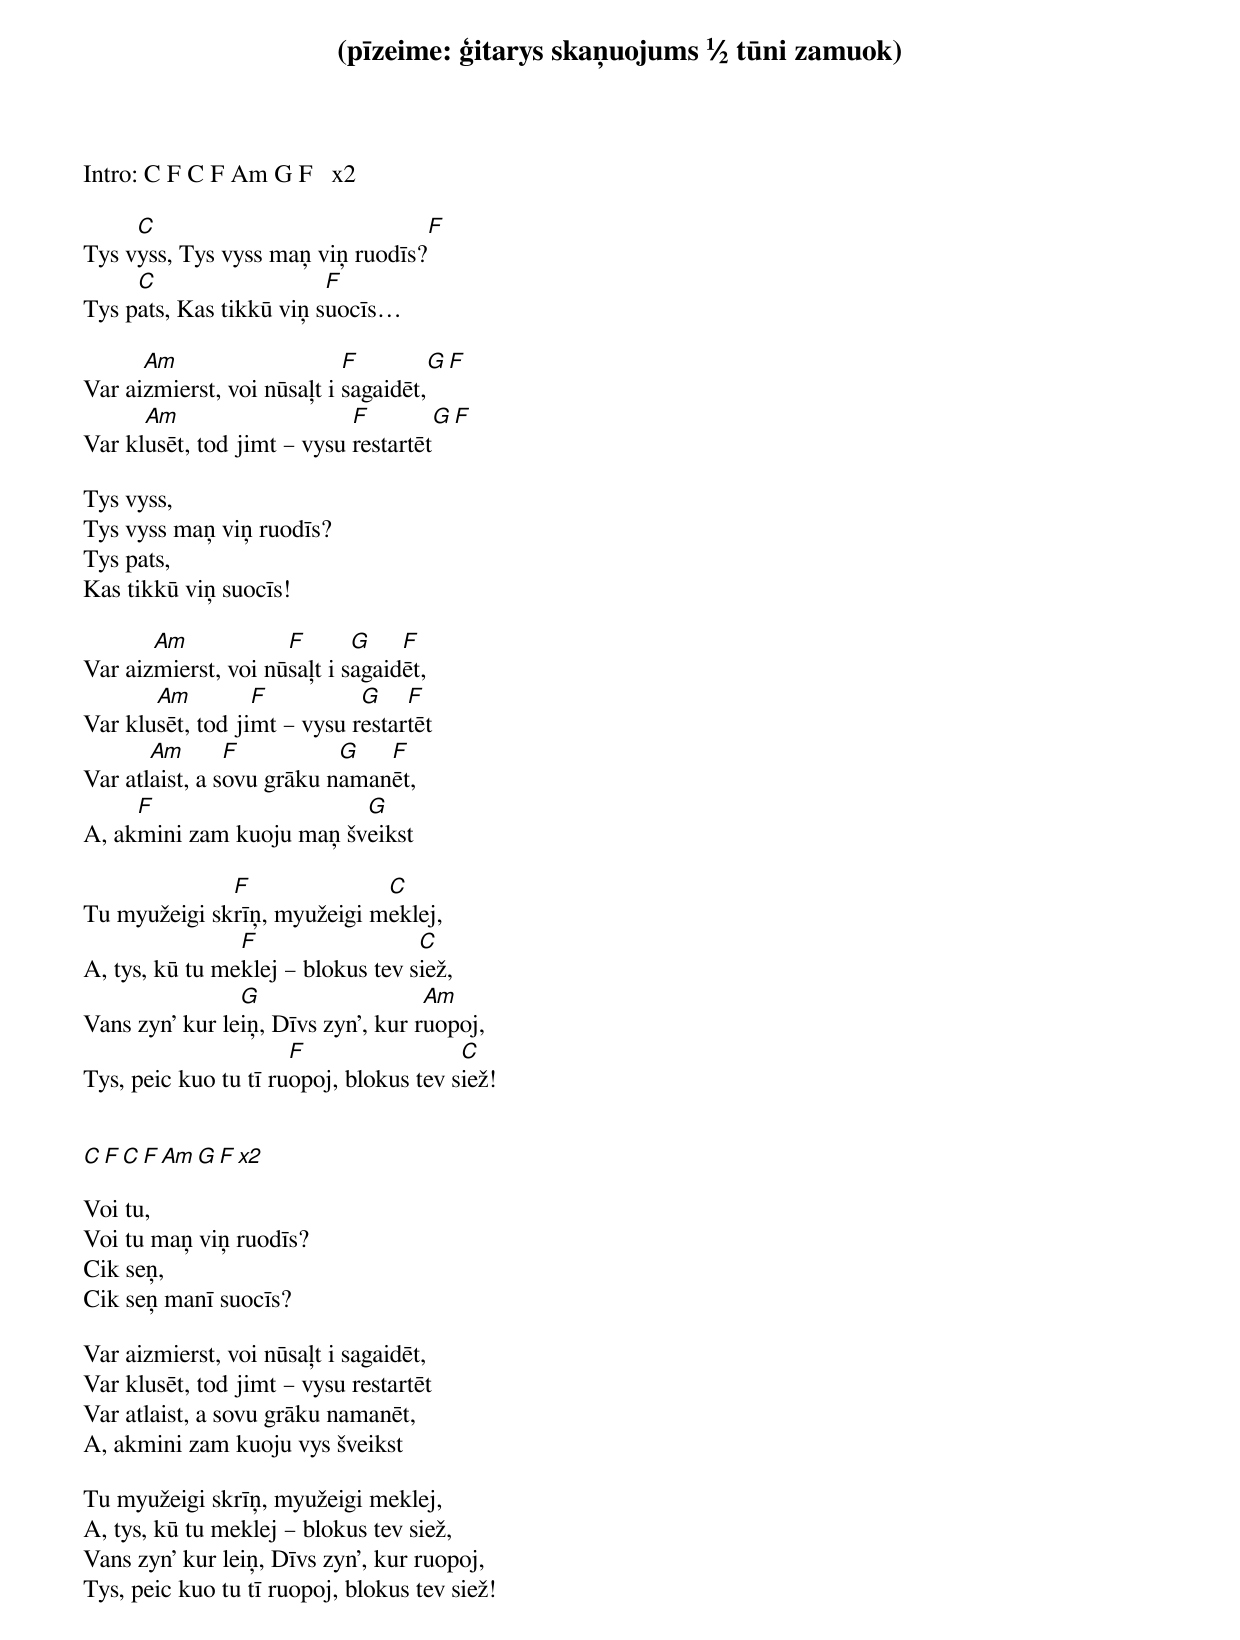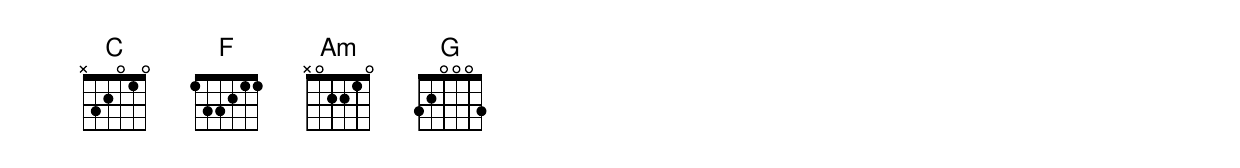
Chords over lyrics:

(pīzeime: ģitarys skaņuojums ½ tūni zamuok)

Intro: C F C F Am G F   x2

     C  			    F
Tys vyss, Tys vyss maņ viņ ruodīs?
     C			 F
Tys pats, Kas tikkū viņ suocīs…

      Am	            F	     G    F
Var aizmierst, voi nūsaļt i sagaidēt,
      Am	            F	     G    F
Var klusēt, tod jimt – vysu restartēt

Tys vyss,
Tys vyss maņ viņ ruodīs?
Tys pats,
Kas tikkū viņ suocīs!

       Am	     F	     G    F
Var aizmierst, voi nūsaļt i sagaidēt,
       Am	  F	     G    F
Var klusēt, tod jimt – vysu restartēt
       Am	F	   G   F
Var atlaist, a sovu grāku namanēt,
     F			  G
A, akmini zam kuoju maņ šveikst

	      F		     C
Tu myužeigi skrīņ, myužeigi meklej,
		F		   C
A, tys, kū tu meklej – blokus tev siež,
		G		    Am
Vans zyn’ kur leiņ, Dīvs zyn’, kur ruopoj,
		      F			C
Tys, peic kuo tu tī ruopoj, blokus tev siež!


C F C F Am G F   x2

Voi tu,
Voi tu maņ viņ ruodīs?
Cik seņ,
Cik seņ manī suocīs?

Var aizmierst, voi nūsaļt i sagaidēt,
Var klusēt, tod jimt – vysu restartēt
Var atlaist, a sovu grāku namanēt,
A, akmini zam kuoju vys šveikst

Tu myužeigi skrīņ, myužeigi meklej,
A, tys, kū tu meklej – blokus tev siež,
Vans zyn’ kur leiņ, Dīvs zyn’, kur ruopoj,
Tys, peic kuo tu tī ruopoj, blokus tev siež!
